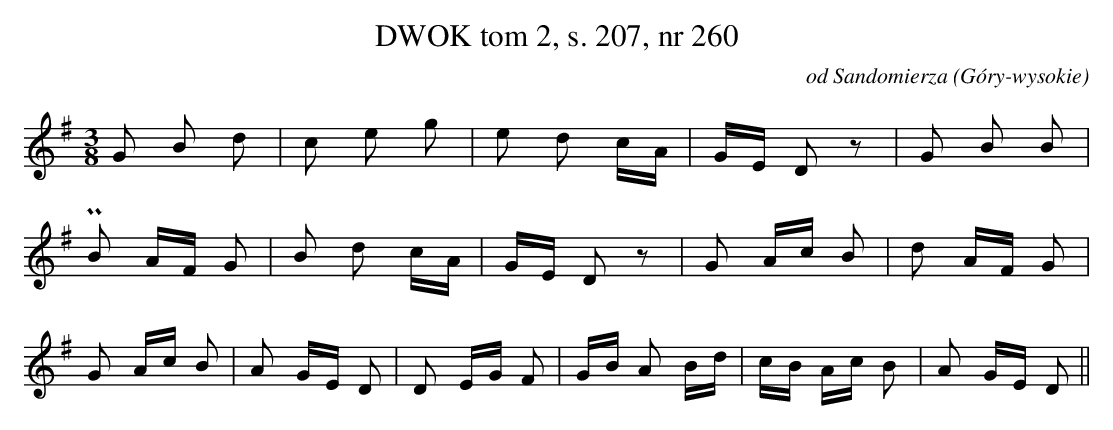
X:1
T:DWOK tom 2, s. 207, nr 260
O:od Sandomierza (Góry-wysokie)
L:1/16
M:3/8
K:G
G2 B2 d2|c2 e2 g2|e2 d2 cA|GE D2 z2|G2 B2 B2|
PB2 AF G2|B2 d2 cA|GE D2 z2|G2 Ac B2|d2 AF G2|
G2 Ac B2|A2 GE D2|D2 EG F2|GB A2 Bd|cB Ac B2| A2 GE D2||
